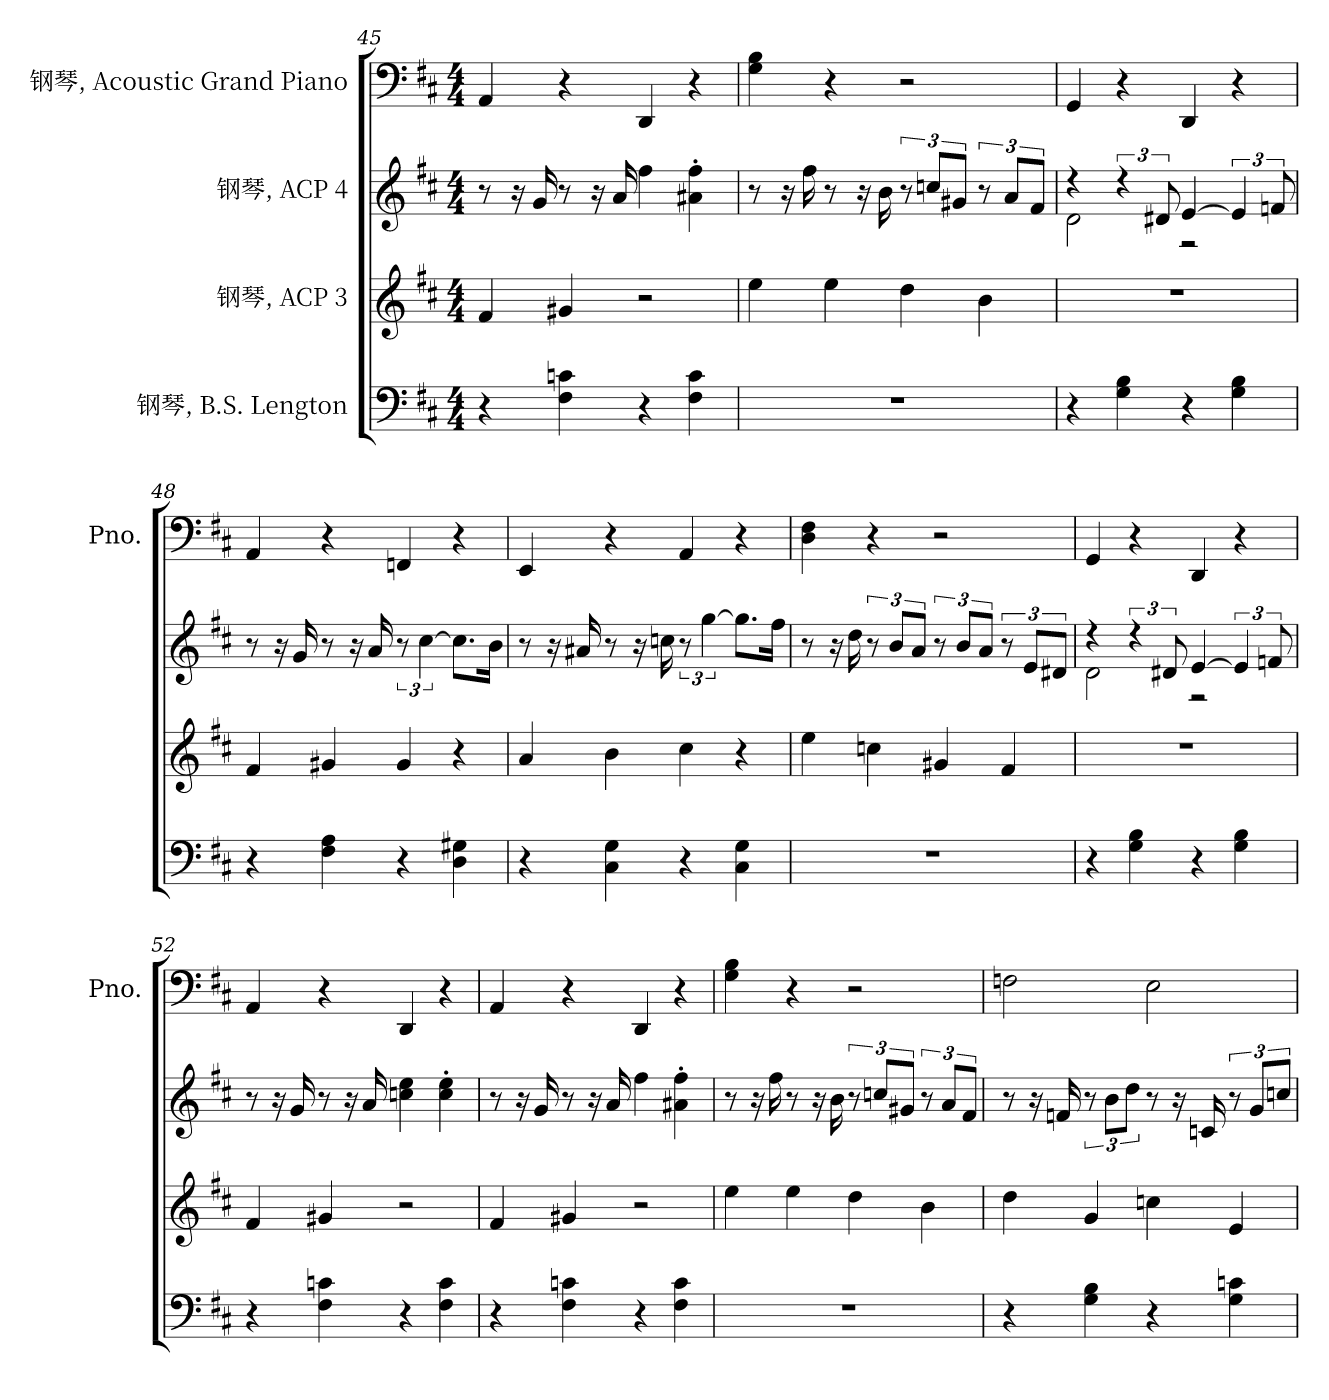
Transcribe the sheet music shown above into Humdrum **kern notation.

**kern	**kern	**kern	**kern
*part4	*part3	*part2	*part1
*staff4	*staff3	*staff2	*staff1
*I"钢琴, B.S. Lengton	*I"钢琴, ACP 3	*I"钢琴, ACP 4	*I"钢琴, Acoustic Grand Piano
*	*	*	*I'Pno.
*clefF4	*clefG2	*clefG2	*clefF4
*k[f#c#]	*k[f#c#]	*k[f#c#]	*k[f#c#]
*M4/4	*M4/4	*M4/4	*M4/4
=45	=45	=45	=45
4r	4f#/	8r	4AA/
.	.	16r	.
.	.	16g/	.
4F#\ 4cn\	4g#X/	8r	4r
.	.	16r	.
.	.	16a/	.
4r	2r	4ff#\	4DD/
4F#\ 4c\	.	4a#X\' 4ff#\'	4r
!!LO:LB:g=z
=46	=46	=46	=46
1r	4ee\	8r	4G\ 4B\
.	.	16r	.
.	.	16ff#\	.
.	4ee\	8r	4r
.	.	16r	.
.	.	16b\	.
.	4dd\	12r	2r
.	.	12ccn/L	.
.	.	12g#X/J	.
.	4b\	12r	.
.	.	12a/L	.
.	.	12f#/J	.
=47	=47	=47	=47
*	*	*^	*
4r	1r	4r	2d\	4GG/
4G\ 4B\	.	6r	.	4r
.	.	12d#X/	.	.
4r	.	[4e/	2r	4DD/
4G\ 4B\	.	6e/]	.	4r
.	.	12fn/	.	.
*	*	*v	*v	*
=48	=48	=48	=48
4r	4f#/	8r	4AA/
.	.	16r	.
.	.	16g/	.
4F#\ 4A\	4g#X/	8r	4r
.	.	16r	.
.	.	16a/	.
4r	4g#/	12r	4FFn/
.	.	[6cc#\	.
4D\ 4G#X\	4r	8.cc#\L]	4r
.	.	16b\Jk	.
!!LO:PB:g=z
=49	=49	=49	=49
4r	4a/	8r	4EE/
.	.	16r	.
.	.	16a#X/	.
4C#\ 4G\	4b\	8r	4r
.	.	16r	.
.	.	16ccn\	.
4r	4cc#\	12r	4AA/
.	.	[6gg\	.
4C#\ 4G\	4r	8.gg\L]	4r
.	.	16ff#\Jk	.
=50	=50	=50	=50
1r	4ee\	8r	4D\ 4F#\
.	.	16r	.
.	.	16dd\	.
.	4ccn\	12r	4r
.	.	12b/L	.
.	.	12a/J	.
.	4g#X/	12r	2r
.	.	12b/L	.
.	.	12a/J	.
.	4f#/	12r	.
.	.	12e/L	.
.	.	12d#X/J	.
=51	=51	=51	=51
*	*	*^	*
4r	1r	4r	2d\	4GG/
4G\ 4B\	.	6r	.	4r
.	.	12d#X/	.	.
4r	.	[4e/	2r	4DD/
4G\ 4B\	.	6e/]	.	4r
.	.	12fn/	.	.
*	*	*v	*v	*
!!LO:LB:g=z
=52	=52	=52	=52
4r	4f#/	8r	4AA/
.	.	16r	.
.	.	16g/	.
4F#\ 4cn\	4g#X/	8r	4r
.	.	16r	.
.	.	16a/	.
4r	2r	4ccn\ 4ee\	4DD/
4F#\ 4c\	.	4cc\' 4ee\'	4r
=53	=53	=53	=53
4r	4f#/	8r	4AA/
.	.	16r	.
.	.	16g/	.
4F#\ 4cn\	4g#X/	8r	4r
.	.	16r	.
.	.	16a/	.
4r	2r	4ff#\	4DD/
4F#\ 4c\	.	4a#X\' 4ff#\'	4r
=54	=54	=54	=54
1r	4ee\	8r	4G\ 4B\
.	.	16r	.
.	.	16ff#\	.
.	4ee\	8r	4r
.	.	16r	.
.	.	16b\	.
.	4dd\	12r	2r
.	.	12ccn/L	.
.	.	12g#X/J	.
.	4b\	12r	.
.	.	12a/L	.
.	.	12f#/J	.
!!LO:LB:g=z
=55	=55	=55	=55
4r	4dd\	8r	2Fn\
.	.	16r	.
.	.	16fn/	.
4G\ 4B\	4g/	12r	.
.	.	12b\L	.
.	.	12dd\J	.
4r	4ccn\	8r	2E\
.	.	16r	.
.	.	16cn/	.
4G\ 4cn\	4e/	12r	.
.	.	12g/L	.
.	.	12ccn/J	.
=	=	=	=
*-	*-	*-	*-
